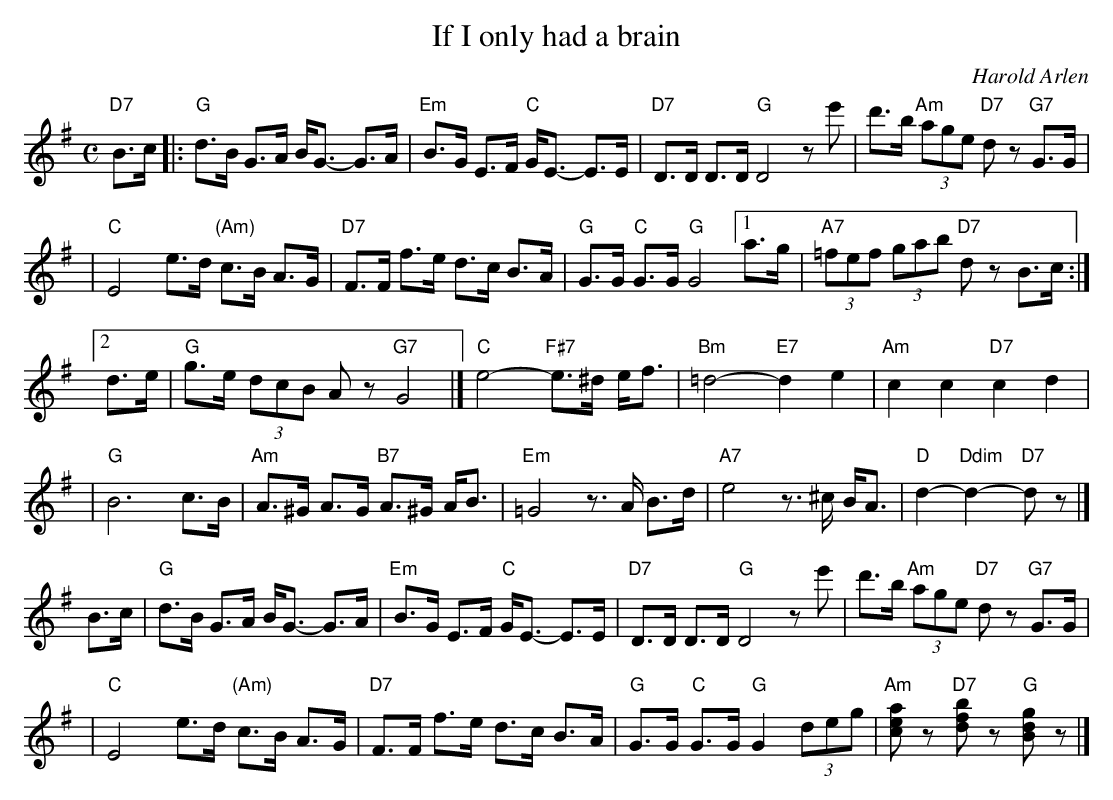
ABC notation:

X:1
T: If I only had a brain
C: Harold Arlen
M: C
L: 1/8
K: G
"D7"B>c \
|: "G"d>B G>A B<G- G>A | "Em"B>G E>F "C"G<E- E>E \
| "D7"D>D D>D "G"D4 ze' | d'>b "Am"(3age "D7"dz "G7"G>G |
| "C"E4 e>d "(Am)"c>B A>G | "D7"F>F f>e d>c B>A | "G"G>G "C"G>G "G"G4 \
[1 a>g | "A7"(3=fef (3gab "D7"dz B>c :|
[2 d>e | "G"g>e (3dcB Az "G7"G4 \
|]"C"e4- "F#7"e>^d e<f | "Bm"=d4- "E7"d2 e2 | "Am"c2 c2 "D7"c2 d2 |
| "G"B6 c>B | "Am"A>^G A>G "B7"A>^G A<B \
| "Em"=G4 z>A B>d | "A7"e4 z>^c B<A | "D"d2- "Ddim"d2- "D7"dz |]
B>c \
| "G"d>B G>A B<G- G>A | "Em"B>G E>F "C"G<E- E>E \
| "D7"D>D D>D "G"D4 ze' | d'>b "Am"(3age "D7"dz "G7"G>G |
| "C"E4 e>d "(Am)"c>B A>G | "D7"F>F f>e d>c B>A \
| "G"G>G "C"G>G "G"G2 (3deg | "Am"[aec]z "D7"[bfd]z "G"[gdB]z |]
